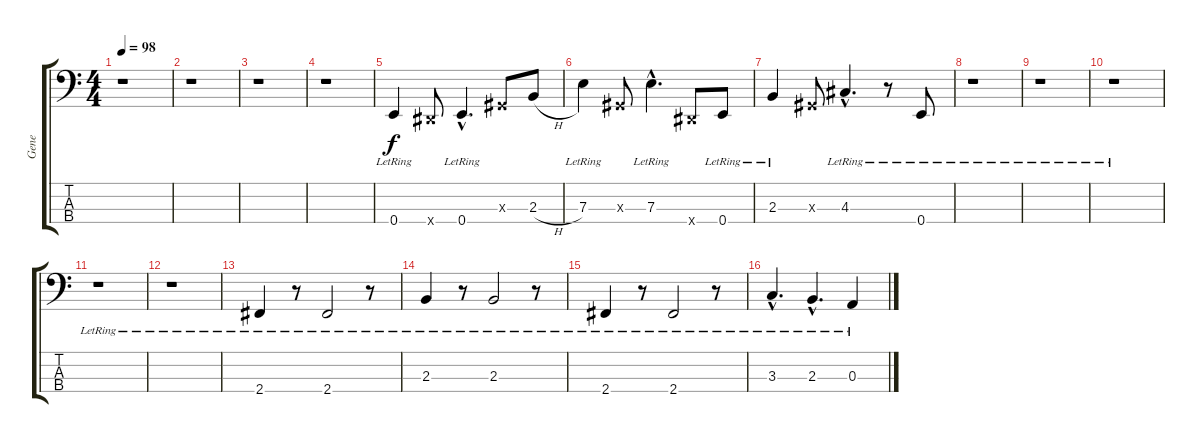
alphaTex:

\track ("Gene" "Gene") {instrument electricbasspick}
\staff {score tabs}
\tuning (G2 D2 A1 E1) {hide}
\ts (4 4)
\tempo 98
\clef f4
\ks c
r.1{dy f} |
r.1 |
r.1 |
r.1 |
0.4{lr}.4 -1.4{x}.8 0.4{hac lr}.4{d} -1.3{x}.8 2.3{h}.8 |
7.3{lr}.4 -1.3{x}.8 7.3{hac lr}.4{d} -1.4{x}.8 0.4{lr}.8 |
2.3{lr}.4 -1.3{x}.8 4.3{hac lr}.4{d} r.8 0.4{lr}.8 |
r.1 |
r.1 |
r.1 |
r.1 |
r.1 |
2.4{lr}.4 r.8 2.4{lr}.2 r.8 |
2.3{lr}.4 r.8 2.3{lr}.2 r.8 |
2.4{lr}.4 r.8 2.4{lr}.2 r.8 |
3.3{hac lr}.4{d} 2.3{hac lr}.4{d} 0.3{lr}.4
